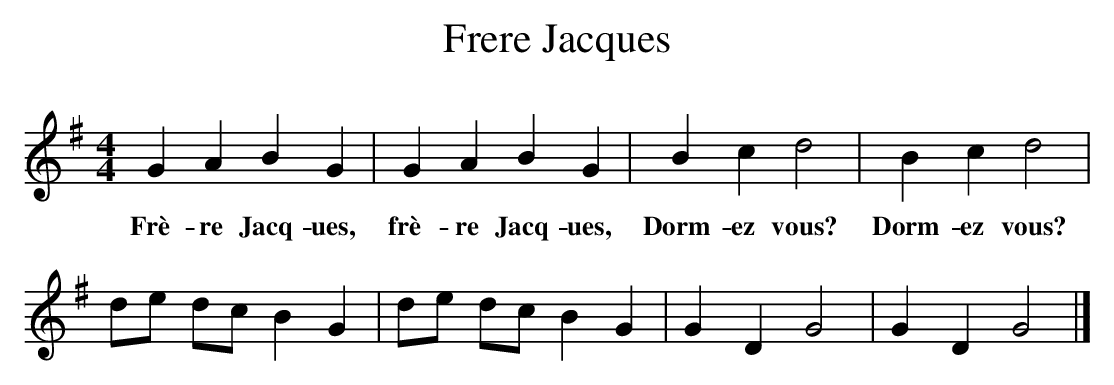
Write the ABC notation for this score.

X:1     %Music
T:Frere Jacques
M:4/4     %Meter
L:1/8     %
K:G
G2 A2 B2 G2 |G2 A2 B2 G2 |B2 c2 d4 |B2 c2 d4 |
w:Frè-re Jacq-ues, frè-re Jacq-ues, Dorm-ez vous? Dorm-ez vous?
de dc B2 G2 |de dc B2 G2 |G2 D2 G4 |G2 D2 G4 |]
w:
